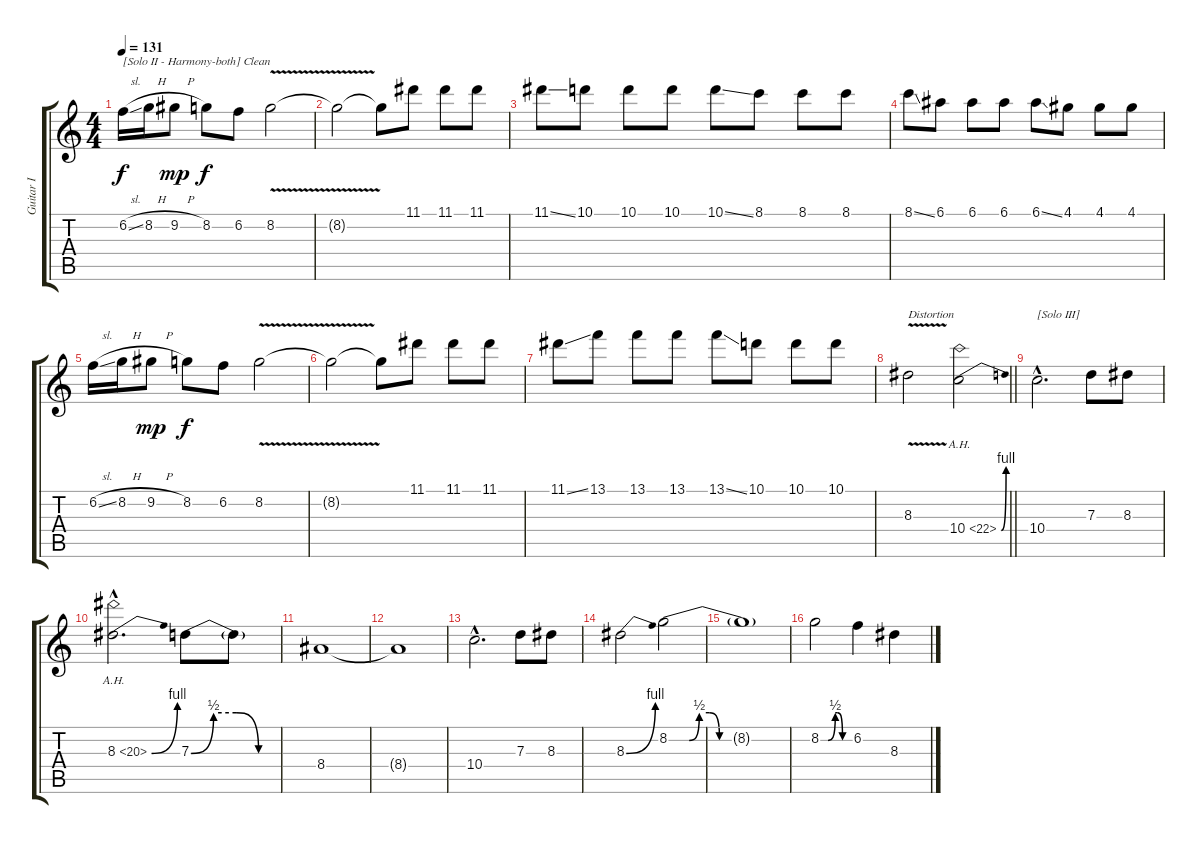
\track ("Guitar I" "Guitar I") {instrument acousticguitarsteel}
\staff {score tabs}
\tuning (E4 B3 G3 D3 A2 E2) {hide}
\ts (4 4)
\tempo 131
\clef g2
\ks c
6.2{sl}.16{txt "[Solo II - Harmony-both] Clean" dy f instrument acousticguitarsteel} 8.2{h}.16 9.2{h}.8{dy mp} 8.2.8{dy f} 6.2.8 8.2{v}.2 |
8.2{t}.2 8.2{t}.8 11.1.8 11.1.8 11.1.8 |
11.1{ss}.8 10.1.8 10.1.8 10.1.8 10.1{ss}.8 8.1.8 8.1.8 8.1.8 |
8.1{ss}.8 6.1.8 6.1.8 6.1.8 6.1{ss}.8 4.1.8 4.1.8 4.1.8 |
6.2{sl}.16 8.2{h}.16 9.2{h}.8{dy mp} 8.2.8{dy f} 6.2.8 8.2{v}.2 |
8.2{t}.2 8.2{t}.8 11.1.8 11.1.8 11.1.8 |
11.1{ss}.8 13.1.8 13.1.8 13.1.8 13.1{ss}.8 10.1.8 10.1.8 10.1.8 |
\barLineRight lightlight
8.3{v}.2{txt "Distortion" instrument distortionguitar} 10.4{be (bend 0 0 60 4) ah 12}.2 |
10.4{hac}.2{d txt "[Solo III]"} 7.3.8 8.3.8 |
8.3{be (bend 0 0 60 4) ah 12 hac}.2{d} 7.3{be (custom 0 0 15 2 30 2 45 0 60 0)}.8 7.3{t}.8 |
8.4.1 |
8.4{t}.1 |
10.4{hac}.2{d} 7.3.8 8.3.8 |
8.3{be (bend 0 0 60 4)}.2 8.2{be (custom 0 0 10 0 15 2 20 2 25 0 60 0)}.2 |
8.2{t}.1 |
8.2{be (custom 0 0 15 0 30 2 35 2 45 0 60 0)}.2 6.2.4 8.3.4
